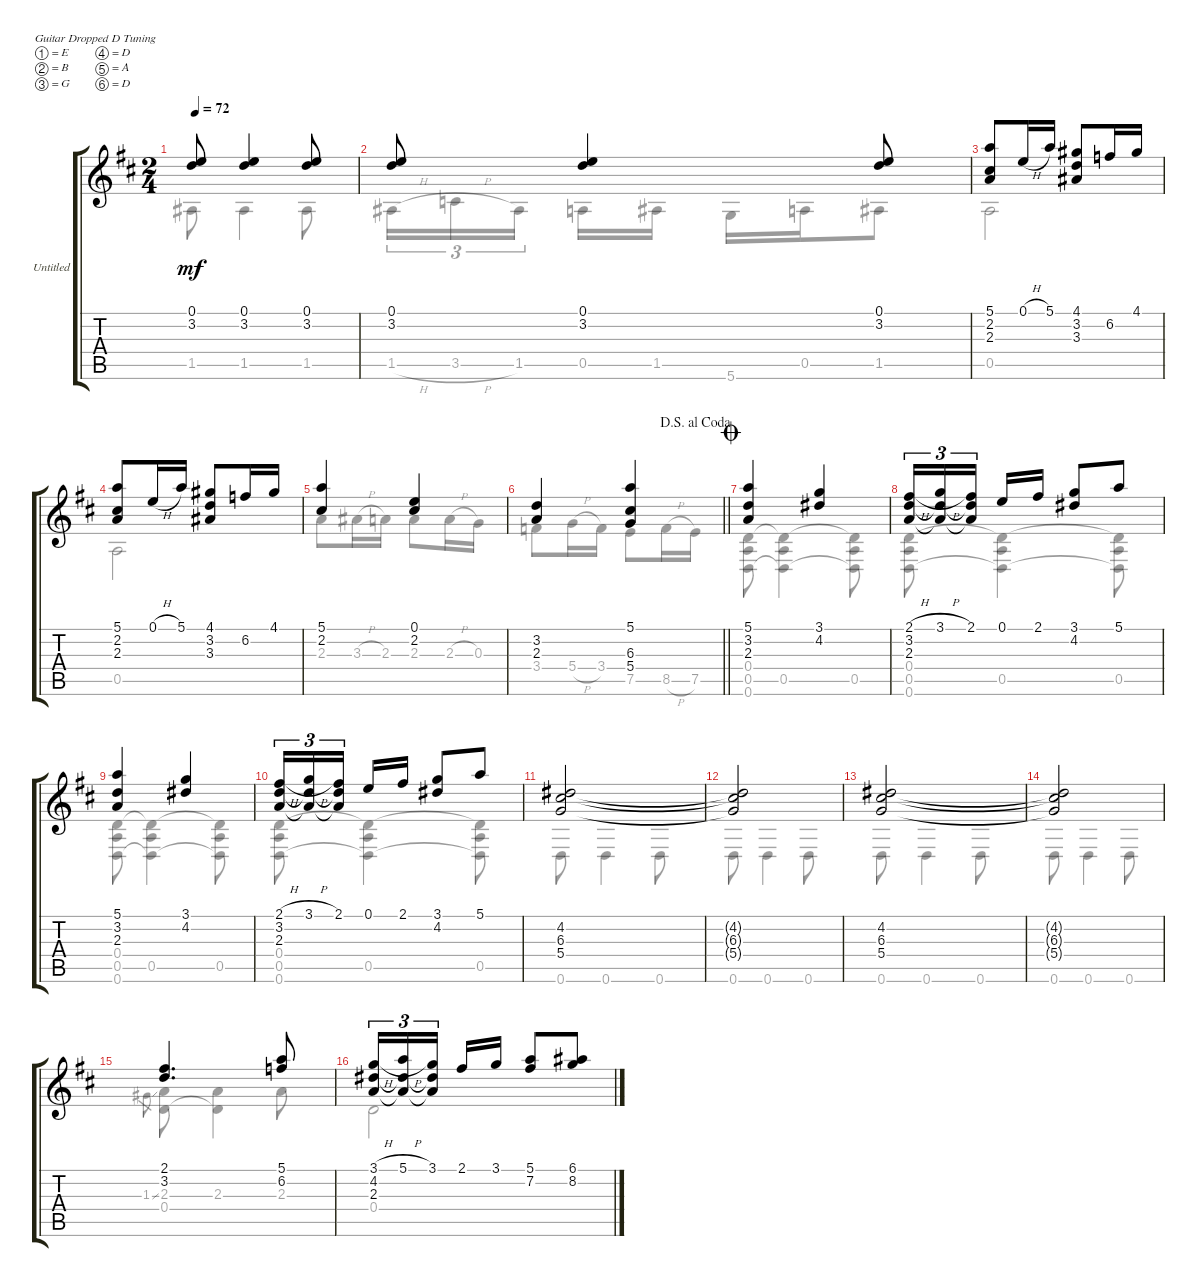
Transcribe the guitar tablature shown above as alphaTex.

\bracketExtendMode groupsimilarinstruments
\firstSystemTrackNameOrientation horizontal
\otherSystemsTrackNameOrientation horizontal
\track ("Untitled" "Untitled") {instrument acousticguitarnylon}
\staff {score tabs}
\tuning (E4 B3 G3 D3 A2 D2)
\voice
\ts (2 4)
\tempo 72
\clef g2
\ks d
(0.1 3.2).8{dy mf} (0.1 3.2).4 (0.1 3.2).8 |
(0.1 3.2).8 (0.1 3.2).4 (0.1 3.2).8 |
(5.1 2.2 2.3).8 0.1{h}.16 5.1.16 (4.1 3.2 3.3).8 6.2.16 4.1.16 |
(5.1 2.2 2.3).8 0.1{h}.16 5.1.16 (4.1 3.2 3.3).8 6.2.16 4.1.16 |
(5.1 2.2).4 (0.1 2.2).4 |
\jump dalsegnoalcoda
\barLineRight lightlight
(3.2 2.3).4 (5.1 6.3 5.4).4 |
\jump coda
(5.1 3.2 2.3).4 (3.1 4.2).4 |
(2.1{h} 3.2 2.3).16{tu (3 2)} (3.1{h} 3.2{t} 2.3{t}).16{tu (3 2)} (2.1 3.2{t} 2.3{t}).16{tu (3 2)} 0.1.16 2.1.16 (3.1 4.2).8 5.1.8 |
(5.1 3.2 2.3).4 (3.1 4.2).4 |
(2.1{h} 3.2 2.3).16{tu (3 2)} (3.1{h} 3.2{t} 2.3{t}).16{tu (3 2)} (2.1 3.2{t} 2.3{t}).16{tu (3 2)} 0.1.16 2.1.16 (3.1 4.2).8 5.1.8 |
(4.2 6.3 5.4).2 |
(4.2{t} 6.3{t} 5.4{t}).2 |
(4.2 6.3 5.4).2 |
(4.2{t} 6.3{t} 5.4{t}).2 |
(2.1 3.2).4{d} (5.1 6.2).8 |
(3.1{h} 4.2 2.3).16{tu (3 2)} (5.1{h} 4.2{t} 2.3{t}).16{tu (3 2)} (3.1 4.2{t} 2.3{t}).16{tu (3 2)} 2.1.16 3.1.16 (5.1 7.2).8 (6.1 8.2).8
\voice
\clef g2
\ottava regular
\simile none
\ks d
1.5.8{dy mf} 1.5.4 1.5.8 |
1.5{h}.16{tu (3 2)} 3.5{h}.16{tu (3 2)} 1.5.16{tu (3 2)} 0.5.16 1.5.16 5.6.16 0.5.16 1.5.8 |
0.5.2 |
0.5.2 |
2.3.8 3.3{h}.16 2.3.16 2.3.8 2.3{h}.16 0.3.16 |
\barLineRight lightlight
3.4.8 5.4{h}.16 3.4.16 7.5.8 8.5{h}.16 7.5.16 |
(0.4 0.5 0.6).8 (0.4{t} 0.5 0.6{t}).4 (0.4{t} 0.5 0.6{t}).8 |
(0.4 0.5 0.6).8 (0.4{t} 0.5 0.6{t}).4 (0.4{t} 0.5 0.6{t}).8 |
(0.4 0.5 0.6).8 (0.4{t} 0.5 0.6{t}).4 (0.4{t} 0.5 0.6{t}).8 |
(0.4 0.5 0.6).8 (0.4{t} 0.5 0.6{t}).4 (0.4{t} 0.5 0.6{t}).8 |
0.6.8 0.6.4 0.6.8 |
0.6.8 0.6.4 0.6.8 |
0.6.8 0.6.4 0.6.8 |
0.6.8 0.6.4 0.6.8 |
1.3{ss}.8{gr} (2.3 0.4).8 (2.3 0.4{t}).4 2.3.8 |
0.4.2
